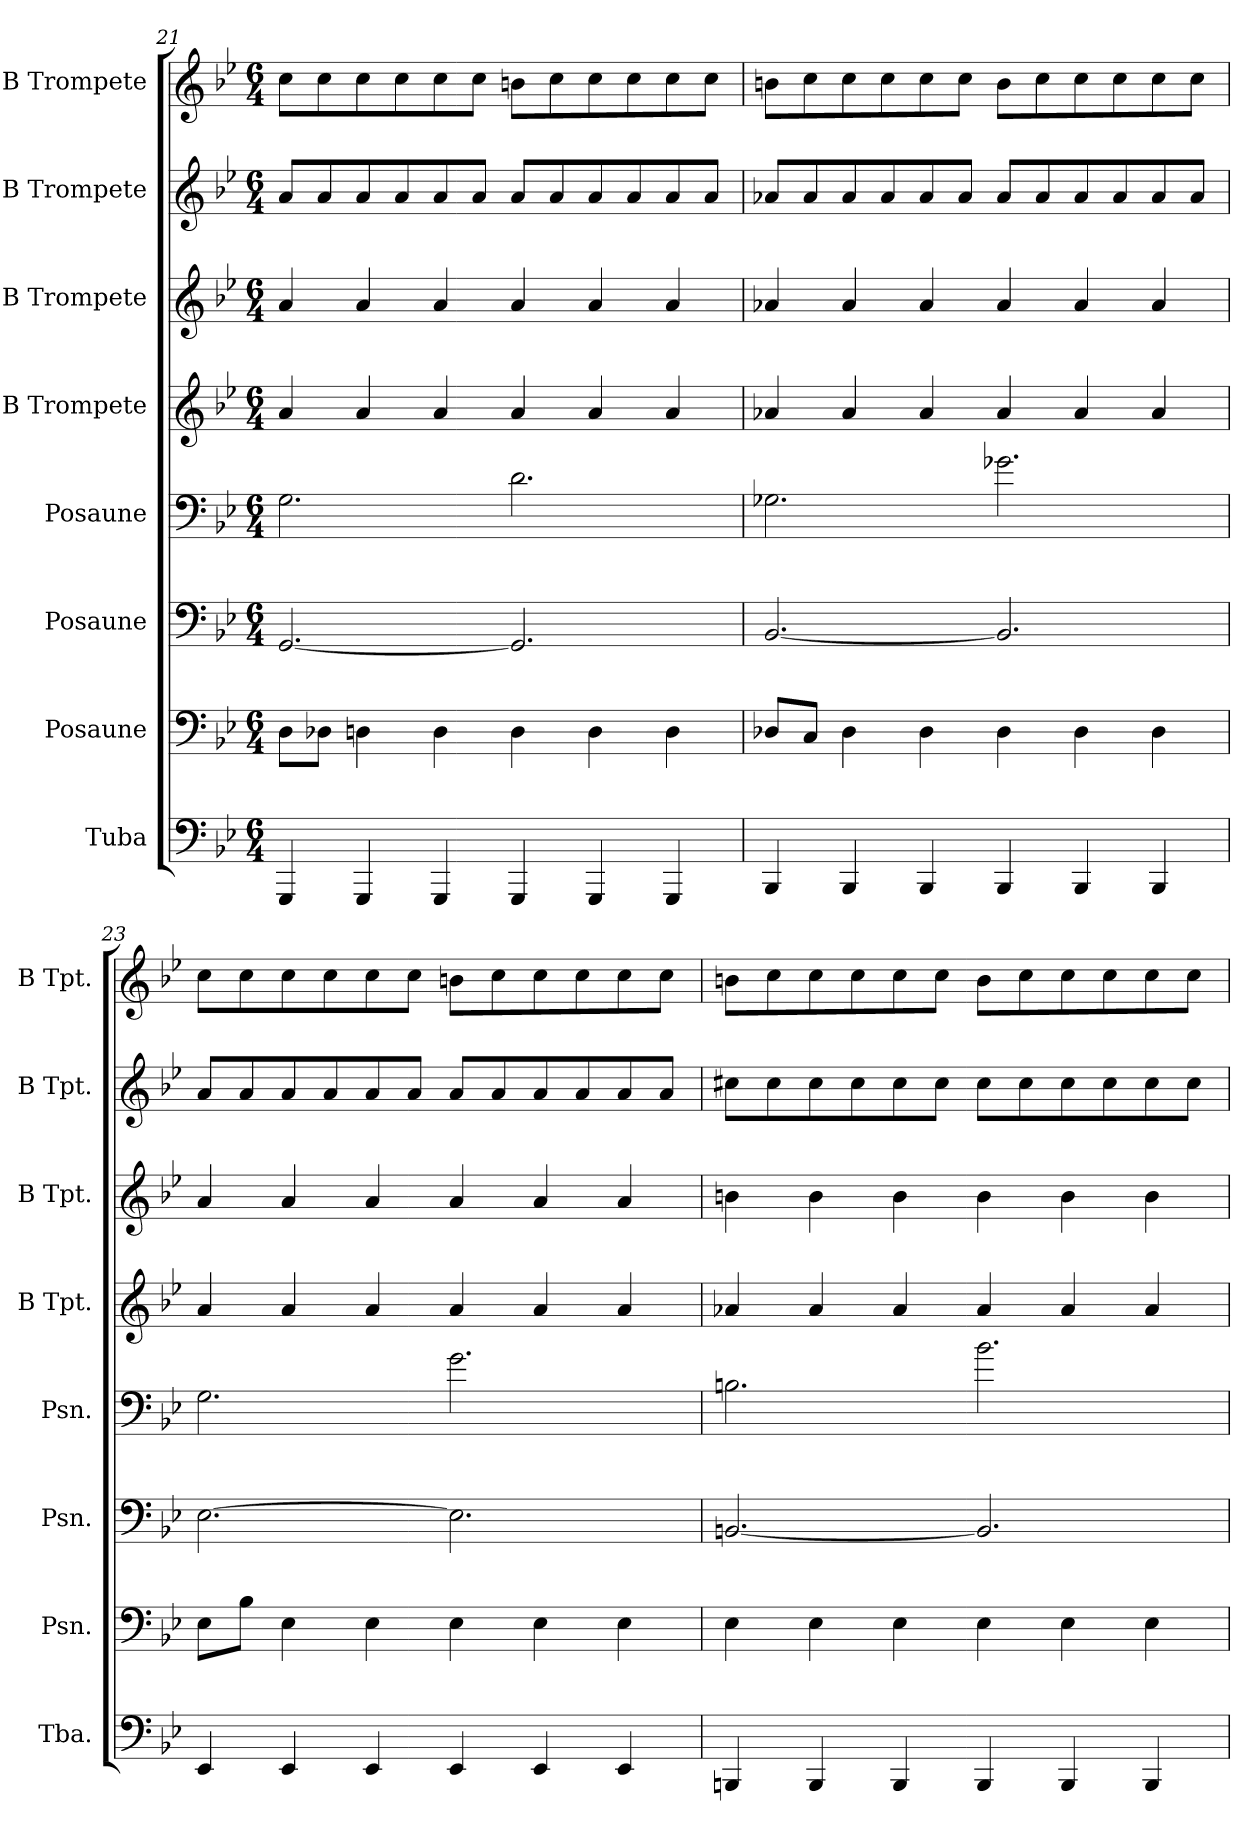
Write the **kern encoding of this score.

**kern	**kern	**kern	**kern	**kern	**kern	**kern	**kern
*part8	*part7	*part6	*part5	*part4	*part3	*part2	*part1
*staff8	*staff7	*staff6	*staff5	*staff4	*staff3	*staff2	*staff1
*I"Tuba	*I"Posaune	*I"Posaune	*I"Posaune	*I"B Trompete	*I"B Trompete	*I"B Trompete	*I"B Trompete
*I'Tba.	*I'Psn.	*I'Psn.	*I'Psn.	*I'B Tpt.	*I'B Tpt.	*I'B Tpt.	*I'B Tpt.
*clefF4	*clefF4	*clefF4	*clefF4	*clefG2	*clefG2	*clefG2	*clefG2
*	*	*	*	*ITrd1c2	*ITrd1c2	*ITrd1c2	*ITrd1c2
*k[b-e-]	*k[b-e-]	*k[b-e-]	*k[b-e-]	*k[b-e-a-d-]	*k[b-e-a-d-]	*k[b-e-a-d-]	*k[b-e-a-d-]
*M6/4	*M6/4	*M6/4	*M6/4	*M6/4	*M6/4	*M6/4	*M6/4
=21	=21	=21	=21	=21	=21	=21	=21
4GGG/	8D\L	[2.GG/	2.G\	4g/	4g/	8g/L	8b-\L
.	8D-X\J	.	.	.	.	8g/	8b-\
4GGG/	4Dn\	.	.	4g/	4g/	8g/	8b-\
.	.	.	.	.	.	8g/	8b-\
4GGG/	4D\	.	.	4g/	4g/	8g/	8b-\
.	.	.	.	.	.	8g/J	8b-\J
4GGG/	4D\	2.GG/]	2.d\	4g/	4g/	8g/L	8an\L
.	.	.	.	.	.	8g/	8b-\
4GGG/	4D\	.	.	4g/	4g/	8g/	8b-\
.	.	.	.	.	.	8g/	8b-\
4GGG/	4D\	.	.	4g/	4g/	8g/	8b-\
.	.	.	.	.	.	8g/J	8b-\J
!!LO:PB:g=z
=22	=22	=22	=22	=22	=22	=22	=22
4BBB-/	8D-X/L	[2.BB-/	2.G-X\	4g-X/	4g-X/	8g-X/L	8an\L
.	8C/J	.	.	.	.	8g-/	8b-\
4BBB-/	4D-\	.	.	4g-/	4g-/	8g-/	8b-\
.	.	.	.	.	.	8g-/	8b-\
4BBB-/	4D-\	.	.	4g-/	4g-/	8g-/	8b-\
.	.	.	.	.	.	8g-/J	8b-\J
4BBB-/	4D-\	2.BB-/]	2.g-X\	4g-/	4g-/	8g-/L	8a\L
.	.	.	.	.	.	8g-/	8b-\
4BBB-/	4D-\	.	.	4g-/	4g-/	8g-/	8b-\
.	.	.	.	.	.	8g-/	8b-\
4BBB-/	4D-\	.	.	4g-/	4g-/	8g-/	8b-\
.	.	.	.	.	.	8g-/J	8b-\J
=23	=23	=23	=23	=23	=23	=23	=23
4EE-/	8E-\L	[2.E-\	2.G\	4g/	4g/	8g/L	8b-\L
.	8B-\J	.	.	.	.	8g/	8b-\
4EE-/	4E-\	.	.	4g/	4g/	8g/	8b-\
.	.	.	.	.	.	8g/	8b-\
4EE-/	4E-\	.	.	4g/	4g/	8g/	8b-\
.	.	.	.	.	.	8g/J	8b-\J
4EE-/	4E-\	2.E-\]	2.g\	4g/	4g/	8g/L	8an\L
.	.	.	.	.	.	8g/	8b-\
4EE-/	4E-\	.	.	4g/	4g/	8g/	8b-\
.	.	.	.	.	.	8g/	8b-\
4EE-/	4E-\	.	.	4g/	4g/	8g/	8b-\
.	.	.	.	.	.	8g/J	8b-\J
=24	=24	=24	=24	=24	=24	=24	=24
4BBBn/	4E-\	[2.BBn/	2.Bn\	4g-X/	4an\	8bn\L	8an\L
.	.	.	.	.	.	8b\	8b-\
4BBB/	4E-\	.	.	4g-/	4a\	8b\	8b-\
.	.	.	.	.	.	8b\	8b-\
4BBB/	4E-\	.	.	4g-/	4a\	8b\	8b-\
.	.	.	.	.	.	8b\J	8b-\J
4BBB/	4E-\	2.BB/]	2.b-\	4g-/	4a\	8b\L	8a\L
.	.	.	.	.	.	8b\	8b-\
4BBB/	4E-\	.	.	4g-/	4a\	8b\	8b-\
.	.	.	.	.	.	8b\	8b-\
4BBB/	4E-\	.	.	4g-/	4a\	8b\	8b-\
.	.	.	.	.	.	8b\J	8b-\J
=	=	=	=	=	=	=	=
*-	*-	*-	*-	*-	*-	*-	*-
